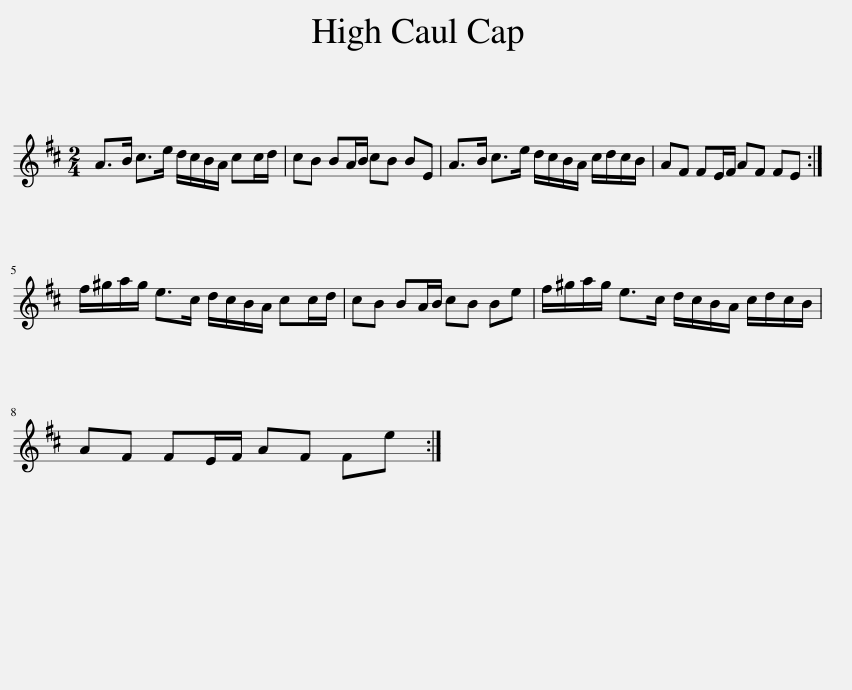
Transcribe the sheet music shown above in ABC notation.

X:1
L:1/8
M:2/4
I:linebreak $
K:D
V:1 treble
V:1
 A>B c>e d/c/B/A/ cc/d/ | cB BA/B/ cB BE | A>B c>e d/c/B/A/ c/d/c/B/ | AF FE/F/ AF FE :|$ f/^g/a/g/ e>c d/c/B/A/ cc/d/ | %5
 cB BA/B/ cB Be | f/^g/a/g/ e>c d/c/B/A/ c/d/c/B/ |$ AF FE/F/ AF Fe :| %8
